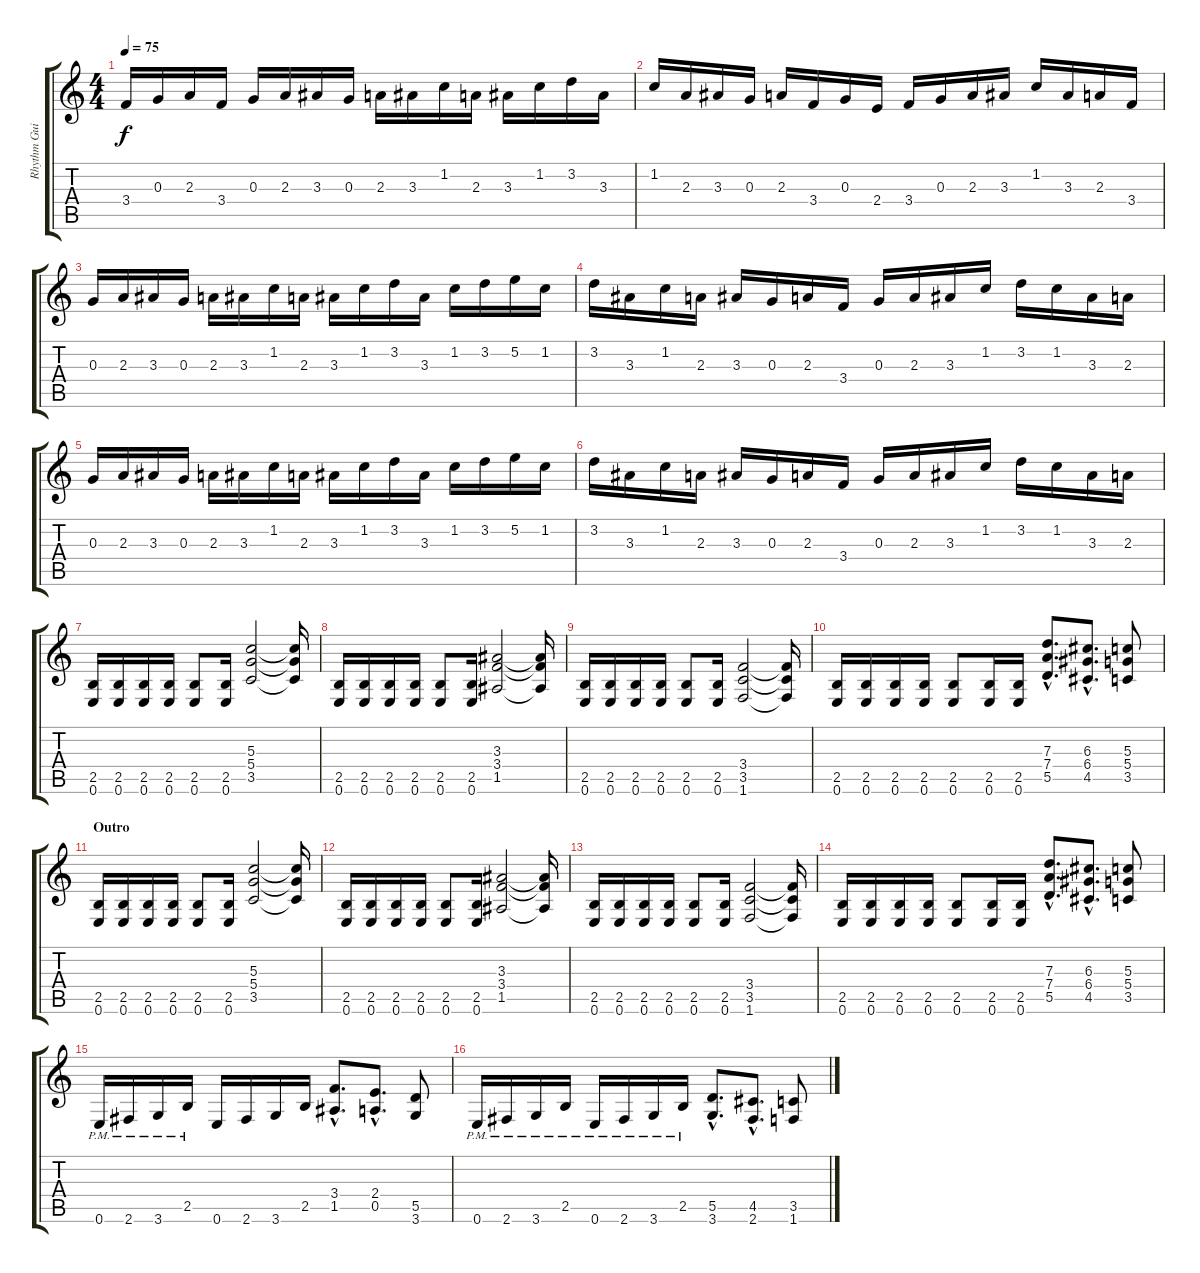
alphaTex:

\track ("Rhythm Guitar" "Rhythm Gui") {instrument overdrivenguitar}
\staff {score tabs}
\tuning (E4 B3 G3 D3 A2 E2) {hide}
\ts (4 4)
\tempo 75
\clef g2
\ks c
3.4.16{dy f} 0.3.16 2.3.16 3.4.16 0.3.16 2.3.16 3.3.16 0.3.16 2.3.16 3.3.16 1.2.16 2.3.16 3.3.16 1.2.16 3.2.16 3.3.16 |
1.2.16 2.3.16 3.3.16 0.3.16 2.3.16 3.4.16 0.3.16 2.4.16 3.4.16 0.3.16 2.3.16 3.3.16 1.2.16 3.3.16 2.3.16 3.4.16 |
0.3.16 2.3.16 3.3.16 0.3.16 2.3.16 3.3.16 1.2.16 2.3.16 3.3.16 1.2.16 3.2.16 3.3.16 1.2.16 3.2.16 5.2.16 1.2.16 |
3.2.16 3.3.16 1.2.16 2.3.16 3.3.16 0.3.16 2.3.16 3.4.16 0.3.16 2.3.16 3.3.16 1.2.16 3.2.16 1.2.16 3.3.16 2.3.16 |
0.3.16 2.3.16 3.3.16 0.3.16 2.3.16 3.3.16 1.2.16 2.3.16 3.3.16 1.2.16 3.2.16 3.3.16 1.2.16 3.2.16 5.2.16 1.2.16 |
3.2.16 3.3.16 1.2.16 2.3.16 3.3.16 0.3.16 2.3.16 3.4.16 0.3.16 2.3.16 3.3.16 1.2.16 3.2.16 1.2.16 3.3.16 2.3.16 |
(2.5 0.6).16{volume 16 balance 10} (2.5 0.6).16 (2.5 0.6).16 (2.5 0.6).16 (2.5 0.6).8 (2.5 0.6).16 (5.3 5.4 3.5).2 (5.3{t} 5.4{t} 3.5{t}).16 |
(2.5 0.6).16 (2.5 0.6).16 (2.5 0.6).16 (2.5 0.6).16 (2.5 0.6).8 (2.5 0.6).16 (3.3 3.4 1.5).2 (3.3{t} 3.4{t} 1.5{t}).16 |
(2.5 0.6).16 (2.5 0.6).16 (2.5 0.6).16 (2.5 0.6).16 (2.5 0.6).8 (2.5 0.6).16 (3.4 3.5 1.6).2 (3.4{t} 3.5{t} 1.6{t}).16 |
(2.5 0.6).16 (2.5 0.6).16 (2.5 0.6).16 (2.5 0.6).16 (2.5 0.6).8 (2.5 0.6).16 (2.5 0.6).16 (7.3{hac} 7.4{hac} 5.5{hac}).8{d} (6.3{hac} 6.4{hac} 4.5{hac}).8{d} (5.3 5.4 3.5).8 |
\section ("" "Outro")
(2.5 0.6).16 (2.5 0.6).16 (2.5 0.6).16 (2.5 0.6).16 (2.5 0.6).8 (2.5 0.6).16 (5.3 5.4 3.5).2 (5.3{t} 5.4{t} 3.5{t}).16 |
(2.5 0.6).16 (2.5 0.6).16 (2.5 0.6).16 (2.5 0.6).16 (2.5 0.6).8 (2.5 0.6).16 (3.3 3.4 1.5).2 (3.3{t} 3.4{t} 1.5{t}).16 |
(2.5 0.6).16 (2.5 0.6).16 (2.5 0.6).16 (2.5 0.6).16 (2.5 0.6).8 (2.5 0.6).16 (3.4 3.5 1.6).2 (3.4{t} 3.5{t} 1.6{t}).16 |
(2.5 0.6).16 (2.5 0.6).16 (2.5 0.6).16 (2.5 0.6).16 (2.5 0.6).8 (2.5 0.6).16 (2.5 0.6).16 (7.3{hac} 7.4{hac} 5.5{hac}).8{d} (6.3{hac} 6.4{hac} 4.5{hac}).8{d} (5.3 5.4 3.5).8 |
0.6{pm}.16 2.6{pm}.16 3.6{pm}.16 2.5{pm}.16 0.6.16 2.6.16 3.6.16 2.5.16 (3.4{hac} 1.5{hac}).8{d} (2.4{hac} 0.5{hac}).8{d} (5.5 3.6).8 |
0.6{pm}.16 2.6{pm}.16 3.6{pm}.16 2.5{pm}.16 0.6{pm}.16 2.6{pm}.16 3.6{pm}.16 2.5{pm}.16 (5.5{hac} 3.6{hac}).8{d} (4.5{hac} 2.6{hac}).8{d} (3.5 1.6).8
